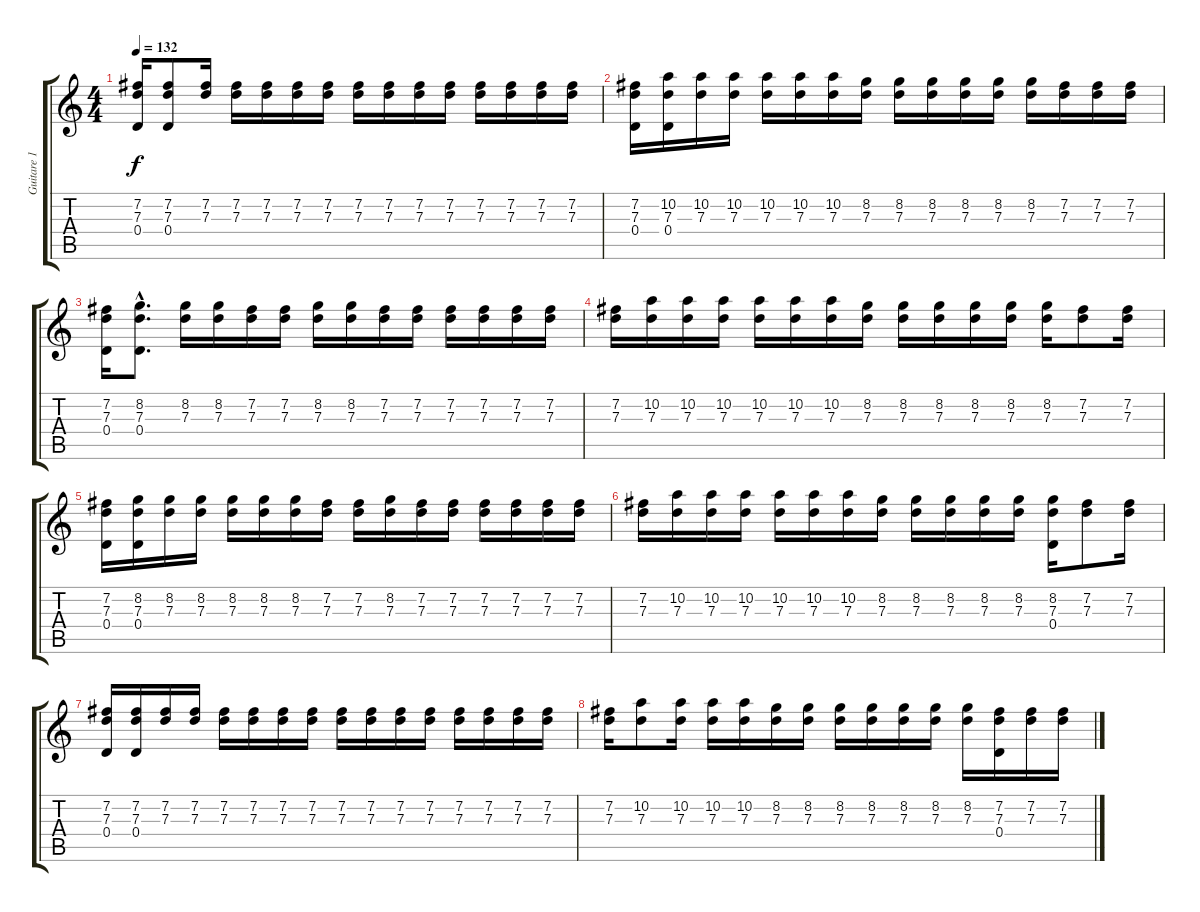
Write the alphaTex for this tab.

\track ("Guitare 1 (echo)" "Guitare 1 ") {instrument electricguitarclean}
\staff {score tabs}
\tuning (E4 B3 G3 D3 A2 E2) {hide}
\ts (4 4)
\tempo 132
\clef g2
\ks c
(7.2 7.3 0.4).16{dy f} (7.2 7.3 0.4).8 (7.2 7.3).16 (7.2 7.3).16 (7.2 7.3).16 (7.2 7.3).16 (7.2 7.3).16 (7.2 7.3).16 (7.2 7.3).16 (7.2 7.3).16 (7.2 7.3).16 (7.2 7.3).16 (7.2 7.3).16 (7.2 7.3).16 (7.2 7.3).16 |
(7.2 7.3 0.4).16 (10.2 7.3 0.4).16 (10.2 7.3).16 (10.2 7.3).16 (10.2 7.3).16 (10.2 7.3).16 (10.2 7.3).16 (8.2 7.3).16 (8.2 7.3).16 (8.2 7.3).16 (8.2 7.3).16 (8.2 7.3).16 (8.2 7.3).16 (7.2 7.3).16 (7.2 7.3).16 (7.2 7.3).16 |
(7.2 7.3 0.4).16 (8.2{hac} 7.3{hac} 0.4{hac}).8{d} (8.2 7.3).16 (8.2 7.3).16 (7.2 7.3).16 (7.2 7.3).16 (8.2 7.3).16 (8.2 7.3).16 (7.2 7.3).16 (7.2 7.3).16 (7.2 7.3).16 (7.2 7.3).16 (7.2 7.3).16 (7.2 7.3).16 |
(7.2 7.3).16 (10.2 7.3).16 (10.2 7.3).16 (10.2 7.3).16 (10.2 7.3).16 (10.2 7.3).16 (10.2 7.3).16 (8.2 7.3).16 (8.2 7.3).16 (8.2 7.3).16 (8.2 7.3).16 (8.2 7.3).16 (8.2 7.3).16 (7.2 7.3).8 (7.2 7.3).16 |
(7.2 7.3 0.4).16 (8.2 7.3 0.4).16 (8.2 7.3).16 (8.2 7.3).16 (8.2 7.3).16 (8.2 7.3).16 (8.2 7.3).16 (7.2 7.3).16 (7.2 7.3).16 (8.2 7.3).16 (7.2 7.3).16 (7.2 7.3).16 (7.2 7.3).16 (7.2 7.3).16 (7.2 7.3).16 (7.2 7.3).16 |
(7.2 7.3).16 (10.2 7.3).16 (10.2 7.3).16 (10.2 7.3).16 (10.2 7.3).16 (10.2 7.3).16 (10.2 7.3).16 (8.2 7.3).16 (8.2 7.3).16 (8.2 7.3).16 (8.2 7.3).16 (8.2 7.3).16 (8.2 7.3 0.4).16 (7.2 7.3).8 (7.2 7.3).16 |
(7.2 7.3 0.4).16 (7.2 7.3 0.4).16 (7.2 7.3).16 (7.2 7.3).16 (7.2 7.3).16 (7.2 7.3).16 (7.2 7.3).16 (7.2 7.3).16 (7.2 7.3).16 (7.2 7.3).16 (7.2 7.3).16 (7.2 7.3).16 (7.2 7.3).16 (7.2 7.3).16 (7.2 7.3).16 (7.2 7.3).16 |
(7.2 7.3).16 (10.2 7.3).8 (10.2 7.3).16 (10.2 7.3).16 (10.2 7.3).16 (8.2 7.3).16 (8.2 7.3).16 (8.2 7.3).16 (8.2 7.3).16 (8.2 7.3).16 (8.2 7.3).16 (8.2 7.3).16 (7.2 7.3 0.4).16 (7.2 7.3).16 (7.2 7.3).16
